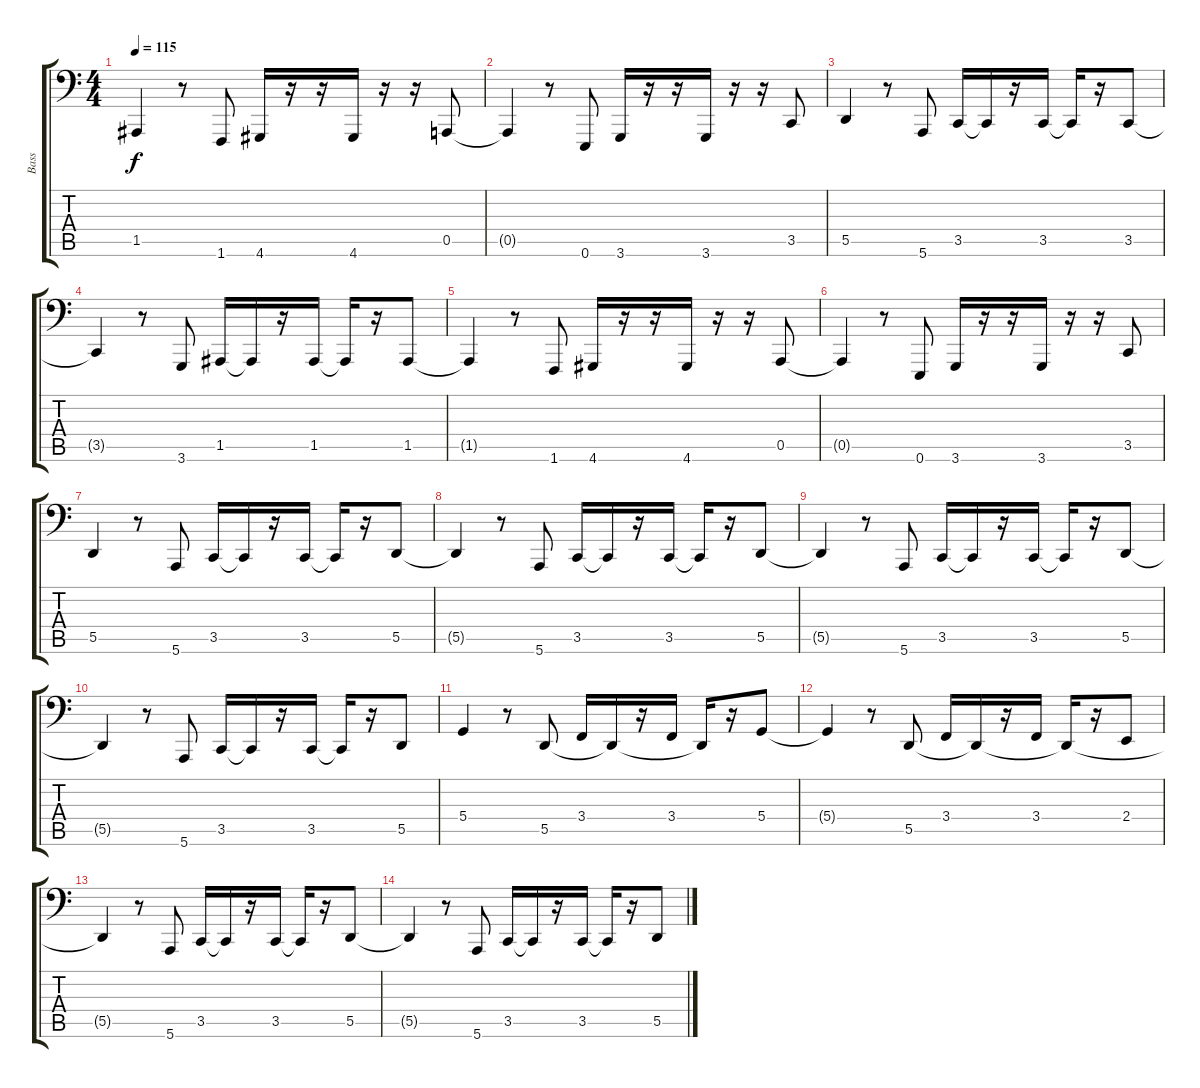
\track ("Bass" "Bass") {instrument lead8bassandlead}
\staff {score tabs}
\tuning (E3 B2 G2 D2 A1 E1) {hide}
\ts (4 4)
\tempo 115
\clef f4
\ks c
1.5{t}.4{dy f instrument acousticbass} r.8 1.6.8 4.6.16 r.16 r.16 4.6.16 r.16 r.16 0.5.8 |
0.5{t}.4{instrument acousticbass} r.8 0.6.8 3.6.16 r.16 r.16 3.6.16 r.16 r.16 3.5.8 |
5.5.4{instrument acousticbass} r.8 5.6.8 3.5.16 3.5{t}.16 r.16 3.5.16 3.5{t}.16 r.16 3.5.8 |
3.5{t}.4{instrument acousticbass} r.8 3.6.8 1.5.16 1.5{t}.16 r.16 1.5.16 1.5{t}.16 r.16 1.5.8 |
1.5{t}.4{instrument acousticbass} r.8 1.6.8 4.6.16 r.16 r.16 4.6.16 r.16 r.16 0.5.8 |
0.5{t}.4{instrument acousticbass} r.8 0.6.8 3.6.16 r.16 r.16 3.6.16 r.16 r.16 3.5.8 |
5.5.4 r.8 5.6.8 3.5.16 3.5{t}.16 r.16 3.5.16 3.5{t}.16 r.16 5.5.8 |
5.5{t}.4 r.8 5.6.8 3.5.16 3.5{t}.16 r.16 3.5.16 3.5{t}.16 r.16 5.5.8 |
5.5{t}.4 r.8 5.6.8 3.5.16 3.5{t}.16 r.16 3.5.16 3.5{t}.16 r.16 5.5.8 |
5.5{t}.4 r.8 5.6.8 3.5.16 3.5{t}.16 r.16 3.5.16 3.5{t}.16 r.16 5.5.8 |
5.4.4 r.8 5.5.8 3.4.16 5.5{t}.16 r.16 3.4.16 5.5{t}.16 r.16 5.4.8 |
5.4{t}.4 r.8 5.5.8 3.4.16 5.5{t}.16 r.16 3.4.16 5.5{t}.16 r.16 2.4.8 |
5.5{t}.4 r.8 5.6.8 3.5.16 3.5{t}.16 r.16 3.5.16 3.5{t}.16 r.16 5.5.8 |
5.5{t}.4 r.8 5.6.8 3.5.16 3.5{t}.16 r.16 3.5.16 3.5{t}.16 r.16 5.5.8
